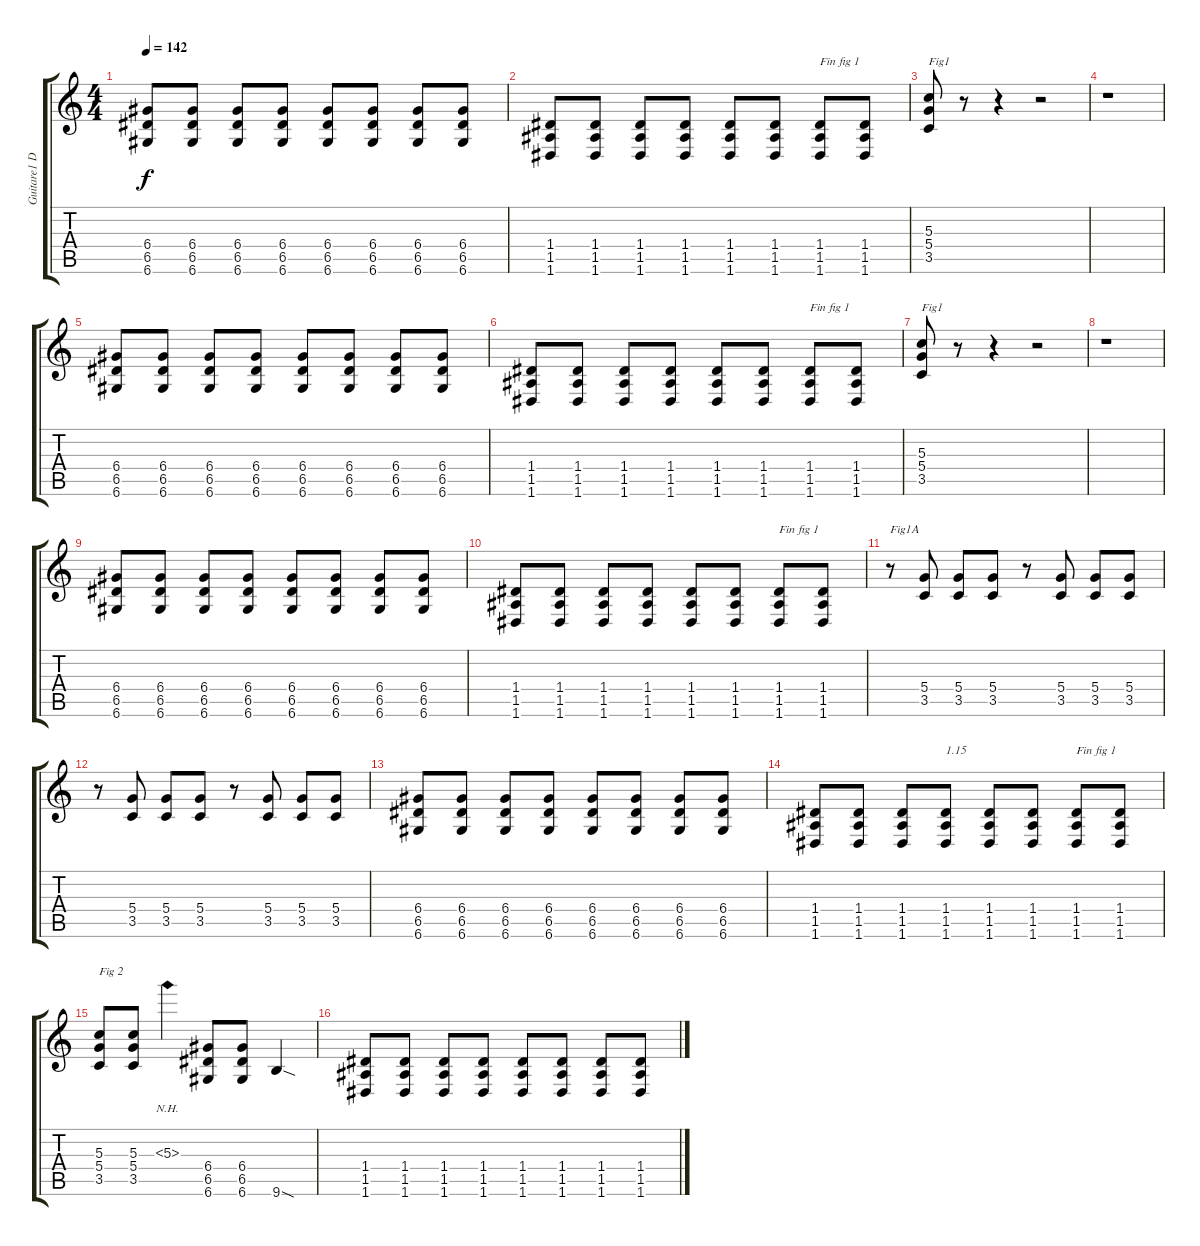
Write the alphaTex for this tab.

\track ("Guitare1 Dr-D" "Guitare1 D") {instrument overdrivenguitar}
\staff {score tabs}
\tuning (E4 B3 G3 D3 A2 D2) {hide}
\ts (4 4)
\tempo 142
\clef g2
\ks c
(6.4 6.5 6.6).8{dy f} (6.4 6.5 6.6).8 (6.4 6.5 6.6).8 (6.4 6.5 6.6).8 (6.4 6.5 6.6).8 (6.4 6.5 6.6).8 (6.4 6.5 6.6).8 (6.4 6.5 6.6).8 |
(1.4 1.5 1.6).8 (1.4 1.5 1.6).8 (1.4 1.5 1.6).8 (1.4 1.5 1.6).8 (1.4 1.5 1.6).8 (1.4 1.5 1.6).8 (1.4 1.5 1.6).8{txt "Fin fig 1"} (1.4 1.5 1.6).8 |
(5.3 5.4 3.5).8{txt "Fig1"} r.8 r.4 r.2 |
r.1 |
(6.4 6.5 6.6).8 (6.4 6.5 6.6).8 (6.4 6.5 6.6).8 (6.4 6.5 6.6).8 (6.4 6.5 6.6).8 (6.4 6.5 6.6).8 (6.4 6.5 6.6).8 (6.4 6.5 6.6).8 |
(1.4 1.5 1.6).8 (1.4 1.5 1.6).8 (1.4 1.5 1.6).8 (1.4 1.5 1.6).8 (1.4 1.5 1.6).8 (1.4 1.5 1.6).8 (1.4 1.5 1.6).8{txt "Fin fig 1"} (1.4 1.5 1.6).8 |
(5.3 5.4 3.5).8{txt "Fig1"} r.8 r.4 r.2 |
r.1 |
(6.4 6.5 6.6).8 (6.4 6.5 6.6).8 (6.4 6.5 6.6).8 (6.4 6.5 6.6).8 (6.4 6.5 6.6).8 (6.4 6.5 6.6).8 (6.4 6.5 6.6).8 (6.4 6.5 6.6).8 |
(1.4 1.5 1.6).8 (1.4 1.5 1.6).8 (1.4 1.5 1.6).8 (1.4 1.5 1.6).8 (1.4 1.5 1.6).8 (1.4 1.5 1.6).8 (1.4 1.5 1.6).8{txt "Fin fig 1"} (1.4 1.5 1.6).8 |
r.8{txt "Fig1A"} (5.4 3.5).8 (5.4 3.5).8 (5.4 3.5).8 r.8 (5.4 3.5).8 (5.4 3.5).8 (5.4 3.5).8 |
r.8 (5.4 3.5).8 (5.4 3.5).8 (5.4 3.5).8 r.8 (5.4 3.5).8 (5.4 3.5).8 (5.4 3.5).8 |
(6.4 6.5 6.6).8 (6.4 6.5 6.6).8 (6.4 6.5 6.6).8 (6.4 6.5 6.6).8 (6.4 6.5 6.6).8 (6.4 6.5 6.6).8 (6.4 6.5 6.6).8 (6.4 6.5 6.6).8 |
(1.4 1.5 1.6).8 (1.4 1.5 1.6).8 (1.4 1.5 1.6).8 (1.4 1.5 1.6).8{txt "1.15"} (1.4 1.5 1.6).8 (1.4 1.5 1.6).8 (1.4 1.5 1.6).8{txt "Fin fig 1"} (1.4 1.5 1.6).8 |
(5.3 5.4 3.5).8{txt "Fig 2"} (5.3 5.4 3.5).8 5.3{nh}.4 (6.4 6.5 6.6).8 (6.4 6.5 6.6).8 9.6{sod}.4 |
(1.4 1.5 1.6).8 (1.4 1.5 1.6).8 (1.4 1.5 1.6).8 (1.4 1.5 1.6).8 (1.4 1.5 1.6).8 (1.4 1.5 1.6).8 (1.4 1.5 1.6).8 (1.4 1.5 1.6).8
